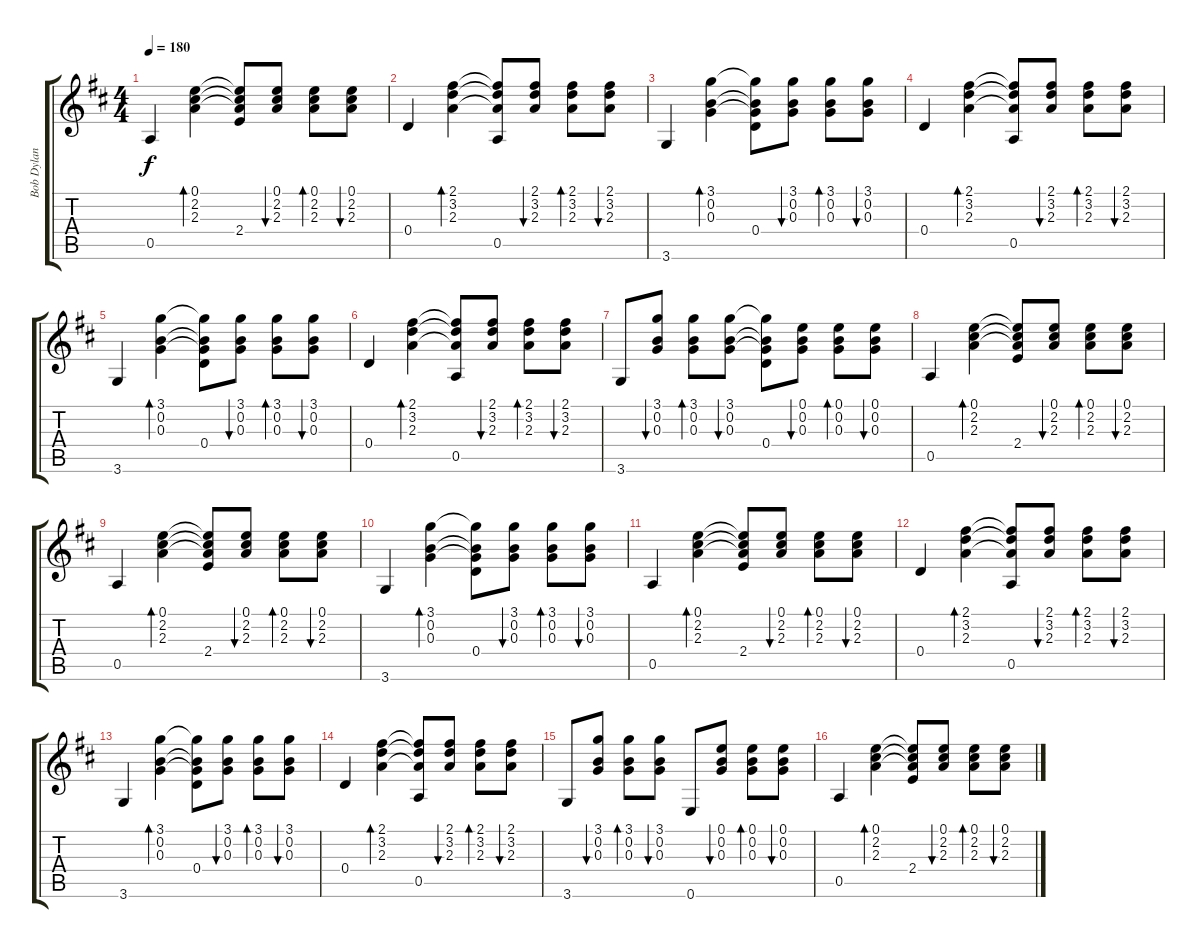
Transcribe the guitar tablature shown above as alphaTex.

\track ("Bob Dylan Guitar" "Bob Dylan ") {instrument acousticguitarnylon}
\staff {score tabs}
\tuning (E4 B3 G3 D3 A2 E2) {hide}
\ts (4 4)
\tempo 180
\clef g2
\ks d
0.5.4{dy f} (0.1 2.2 2.3).4{bd 60} (0.1{t} 2.2{t} 2.3{t} 2.4).8 (0.1 2.2 2.3).8{bu 60} (0.1 2.2 2.3).8{bd 60} (0.1 2.2 2.3).8{bu 60} |
0.4.4 (2.1 3.2 2.3).4{bd 60} (2.1{t} 3.2{t} 2.3{t} 0.5).8 (2.1 3.2 2.3).8{bu 60} (2.1 3.2 2.3).8{bd 60} (2.1 3.2 2.3).8{bu 60} |
3.6.4 (3.1 0.2 0.3).4{bd 60} (3.1{t} 0.2{t} 0.3{t} 0.4).8 (3.1 0.2 0.3).8{bu 60} (3.1 0.2 0.3).8{bd 60} (3.1 0.2 0.3).8{bu 60} |
0.4.4 (2.1 3.2 2.3).4{bd 60} (2.1{t} 3.2{t} 2.3{t} 0.5).8 (2.1 3.2 2.3).8{bu 60} (2.1 3.2 2.3).8{bd 60} (2.1 3.2 2.3).8{bu 60} |
3.6.4 (3.1 0.2 0.3).4{bd 60} (3.1{t} 0.2{t} 0.3{t} 0.4).8 (3.1 0.2 0.3).8{bu 60} (3.1 0.2 0.3).8{bd 60} (3.1 0.2 0.3).8{bu 60} |
0.4.4 (2.1 3.2 2.3).4{bd 60} (2.1{t} 3.2{t} 2.3{t} 0.5).8 (2.1 3.2 2.3).8{bu 60} (2.1 3.2 2.3).8{bd 60} (2.1 3.2 2.3).8{bu 60} |
3.6.8 (3.1 0.2 0.3).8{bu 60} (3.1 0.2 0.3).8{bd 60} (3.1 0.2 0.3).8{bu 60} (3.1{t} 0.2{t} 0.3{t} 0.4).8 (0.1 0.2 0.3).8{bu 60} (0.1 0.2 0.3).8{bd 60} (0.1 0.2 0.3).8{bu 60} |
0.5.4 (0.1 2.2 2.3).4{bd 60} (0.1{t} 2.2{t} 2.3{t} 2.4).8 (0.1 2.2 2.3).8{bu 60} (0.1 2.2 2.3).8{bd 60} (0.1 2.2 2.3).8{bu 60} |
0.5.4 (0.1 2.2 2.3).4{bd 60} (0.1{t} 2.2{t} 2.3{t} 2.4).8 (0.1 2.2 2.3).8{bu 60} (0.1 2.2 2.3).8{bd 60} (0.1 2.2 2.3).8{bu 60} |
3.6.4 (3.1 0.2 0.3).4{bd 60} (3.1{t} 0.2{t} 0.3{t} 0.4).8 (3.1 0.2 0.3).8{bu 60} (3.1 0.2 0.3).8{bd 60} (3.1 0.2 0.3).8{bu 60} |
0.5.4 (0.1 2.2 2.3).4{bd 60} (0.1{t} 2.2{t} 2.3{t} 2.4).8 (0.1 2.2 2.3).8{bu 60} (0.1 2.2 2.3).8{bd 60} (0.1 2.2 2.3).8{bu 60} |
0.4.4 (2.1 3.2 2.3).4{bd 60} (2.1{t} 3.2{t} 2.3{t} 0.5).8 (2.1 3.2 2.3).8{bu 60} (2.1 3.2 2.3).8{bd 60} (2.1 3.2 2.3).8{bu 60} |
3.6.4 (3.1 0.2 0.3).4{bd 60} (3.1{t} 0.2{t} 0.3{t} 0.4).8 (3.1 0.2 0.3).8{bu 60} (3.1 0.2 0.3).8{bd 60} (3.1 0.2 0.3).8{bu 60} |
0.4.4 (2.1 3.2 2.3).4{bd 60} (2.1{t} 3.2{t} 2.3{t} 0.5).8 (2.1 3.2 2.3).8{bu 60} (2.1 3.2 2.3).8{bd 60} (2.1 3.2 2.3).8{bu 60} |
3.6.8 (3.1 0.2 0.3).8{bu 60} (3.1 0.2 0.3).8{bd 60} (3.1 0.2 0.3).8{bu 60} 0.6.8 (0.1 0.2 0.3).8{bu 60} (0.1 0.2 0.3).8{bd 60} (0.1 0.2 0.3).8{bu 60} |
0.5.4 (0.1 2.2 2.3).4{bd 60} (0.1{t} 2.2{t} 2.3{t} 2.4).8 (0.1 2.2 2.3).8{bu 60} (0.1 2.2 2.3).8{bd 60} (0.1 2.2 2.3).8{bu 60}
